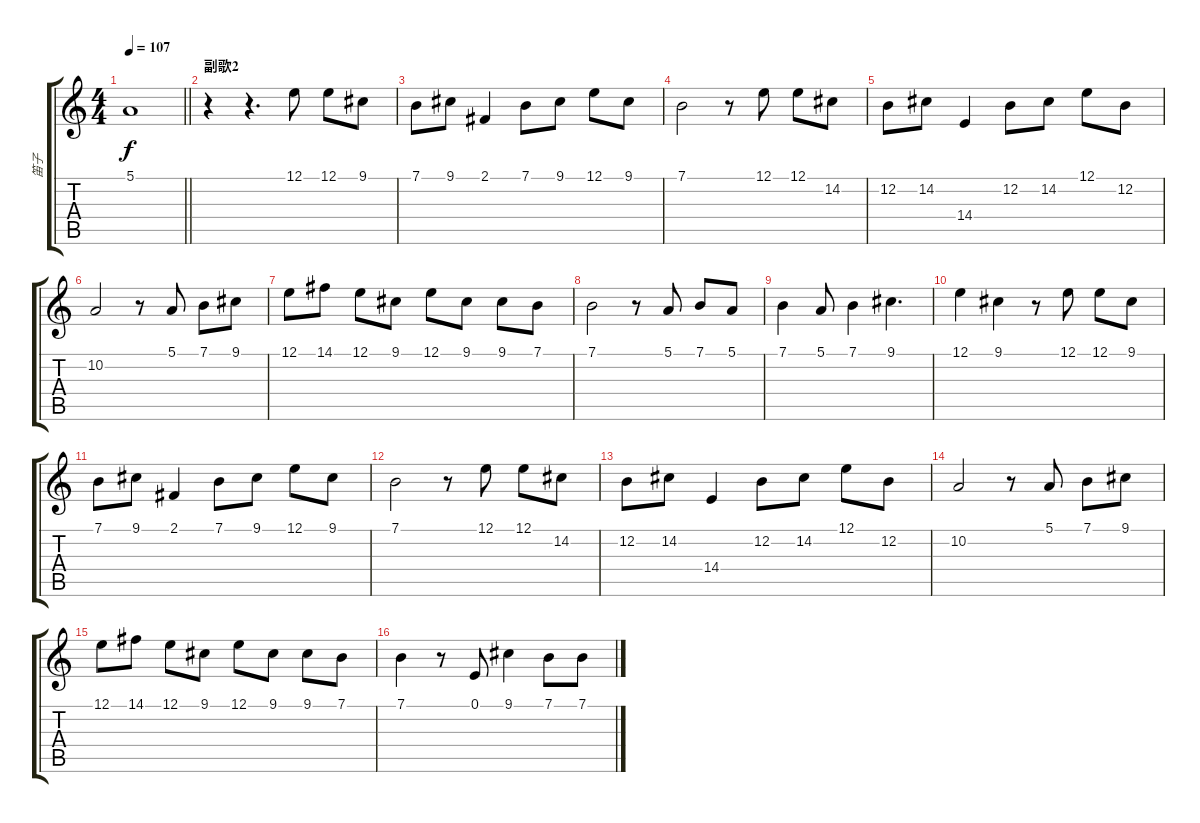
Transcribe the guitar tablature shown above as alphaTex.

\track ("笛子" "笛子") {instrument flute}
\staff {score tabs}
\tuning (E4 B3 G3 D3 A2 E2) {hide}
\ts (4 4)
\tempo 107
\clef g2
\barLineRight lightlight
\ks c
5.1.1{dy f} |
\section ("" "副歌2")
r.4 r.4{d} 12.1.8 12.1.8 9.1.8 |
7.1.8 9.1.8 2.1.4 7.1.8 9.1.8 12.1.8 9.1.8 |
7.1.2 r.8 12.1.8 12.1.8 14.2.8 |
12.2.8 14.2.8 14.4.4 12.2.8 14.2.8 12.1.8 12.2.8 |
10.2.2 r.8 5.1.8 7.1.8 9.1.8 |
12.1.8 14.1.8 12.1.8 9.1.8 12.1.8 9.1.8 9.1.8 7.1.8 |
7.1.2 r.8 5.1.8 7.1.8 5.1.8 |
7.1.4 5.1.8 7.1.4 9.1.4{d} |
12.1.4 9.1.4 r.8 12.1.8 12.1.8 9.1.8 |
7.1.8 9.1.8 2.1.4 7.1.8 9.1.8 12.1.8 9.1.8 |
7.1.2 r.8 12.1.8 12.1.8 14.2.8 |
12.2.8 14.2.8 14.4.4 12.2.8 14.2.8 12.1.8 12.2.8 |
10.2.2 r.8 5.1.8 7.1.8 9.1.8 |
12.1.8 14.1.8 12.1.8 9.1.8 12.1.8 9.1.8 9.1.8 7.1.8 |
7.1.4 r.8 0.1.8 9.1.4 7.1.8 7.1.8
